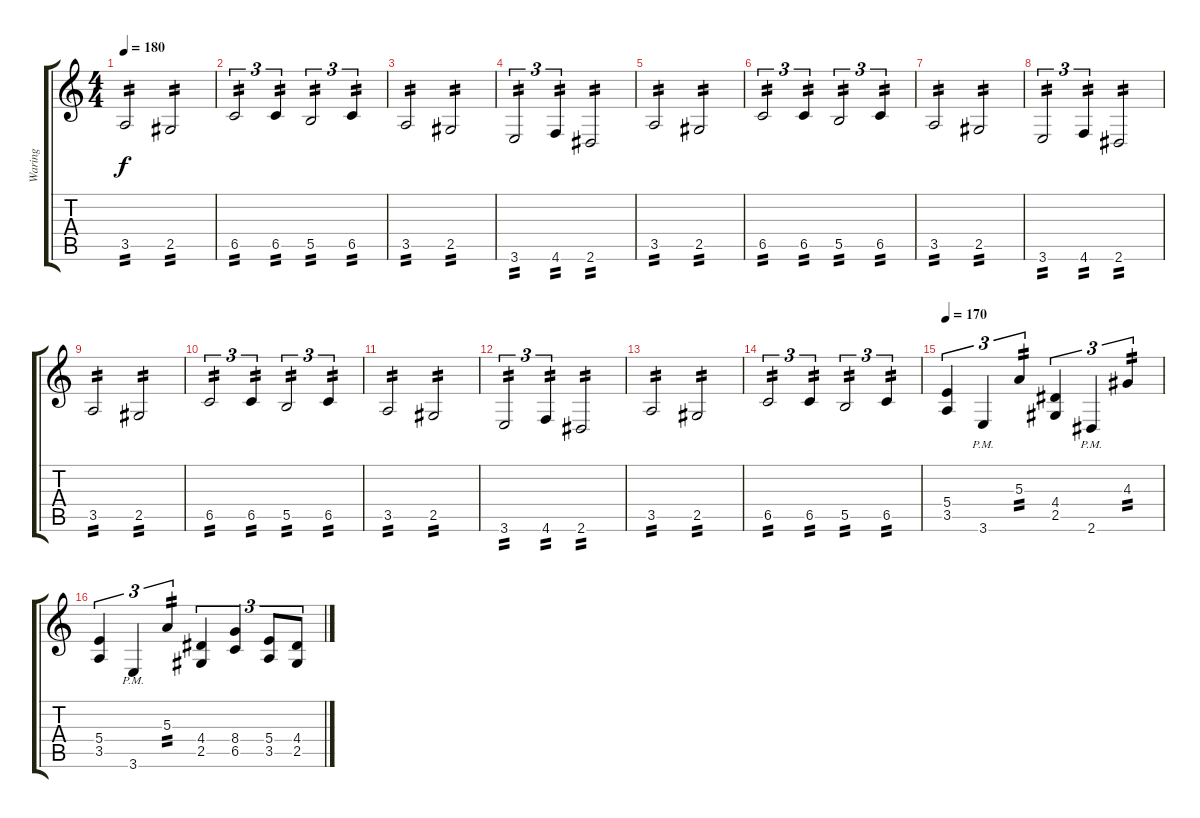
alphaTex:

\track ("Waring" "Waring") {instrument distortionguitar}
\staff {score tabs}
\tuning (Db4 Ab3 E3 B2 Gb2 Db2) {hide}
\ts (4 4)
\tempo 180
\clef g2
\ks c
3.5.2{tp 2 dy f} 2.5.2{tp 2} |
6.5.2{tu (3 2) tp 2} 6.5.4{tu (3 2) tp 2} 5.5.2{tu (3 2) tp 2} 6.5.4{tu (3 2) tp 2} |
3.5.2{tp 2} 2.5.2{tp 2} |
3.6.2{tu (3 2) tp 2} 4.6.4{tu (3 2) tp 2} 2.6.2{tp 2} |
3.5.2{tp 2} 2.5.2{tp 2} |
6.5.2{tu (3 2) tp 2} 6.5.4{tu (3 2) tp 2} 5.5.2{tu (3 2) tp 2} 6.5.4{tu (3 2) tp 2} |
3.5.2{tp 2} 2.5.2{tp 2} |
3.6.2{tu (3 2) tp 2} 4.6.4{tu (3 2) tp 2} 2.6.2{tp 2} |
3.5.2{tp 2} 2.5.2{tp 2} |
6.5.2{tu (3 2) tp 2} 6.5.4{tu (3 2) tp 2} 5.5.2{tu (3 2) tp 2} 6.5.4{tu (3 2) tp 2} |
3.5.2{tp 2} 2.5.2{tp 2} |
3.6.2{tu (3 2) tp 2} 4.6.4{tu (3 2) tp 2} 2.6.2{tp 2} |
3.5.2{tp 2} 2.5.2{tp 2} |
6.5.2{tu (3 2) tp 2} 6.5.4{tu (3 2) tp 2} 5.5.2{tu (3 2) tp 2} 6.5.4{tu (3 2) tp 2} |
\tempo 170
(5.4 3.5).4{tu (3 2)} 3.6{pm}.4{tu (3 2)} 5.3.4{tu (3 2) tp 2} (4.4 2.5).4{tu (3 2)} 2.6{pm}.4{tu (3 2)} 4.3.4{tu (3 2) tp 2} |
(5.4 3.5).4{tu (3 2)} 3.6{pm}.4{tu (3 2)} 5.3.4{tu (3 2) tp 2} (4.4 2.5).4{tu (3 2)} (8.4 6.5).4{tu (3 2)} (5.4 3.5).8{tu (3 2)} (4.4 2.5).8{tu (3 2)}
